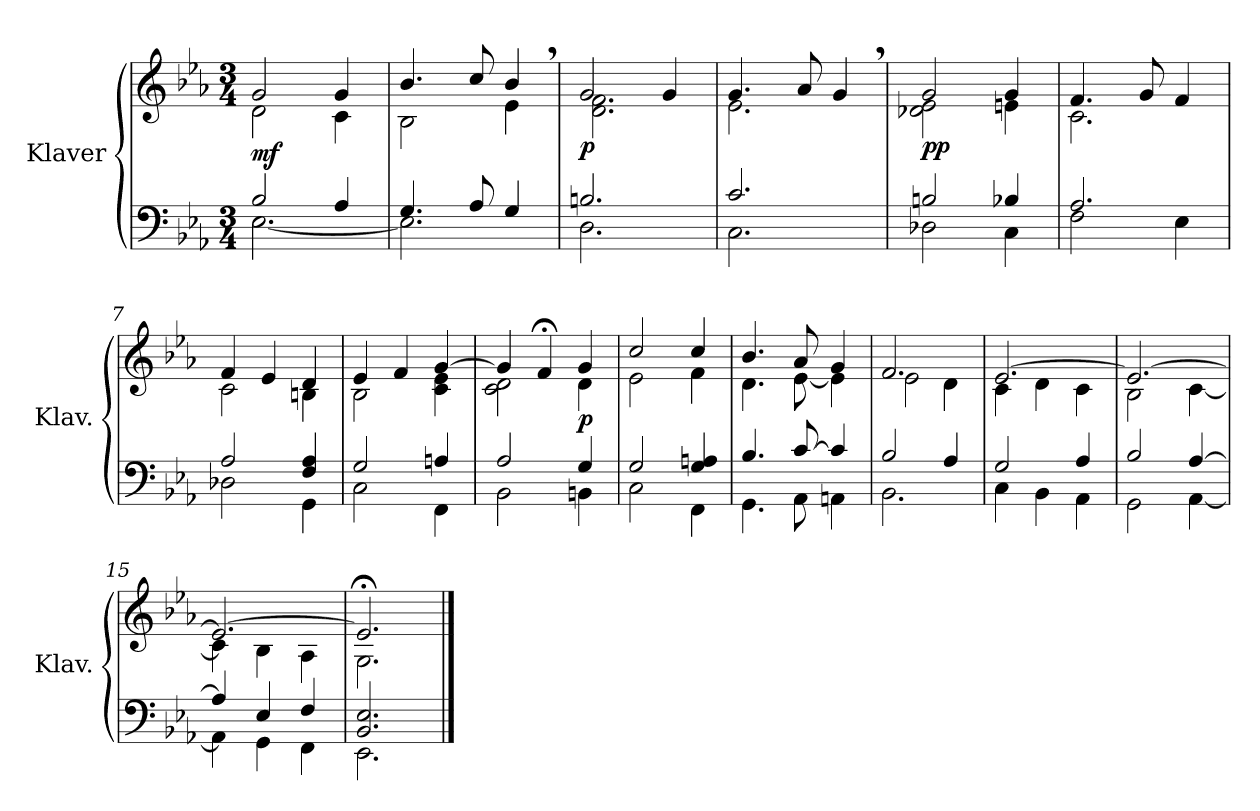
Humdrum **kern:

**kern	**kern	**dynam
*part1	*part1	*part1
*staff2	*staff1	*staff1/2
*I"Klaver	*	*
*I'Klav.	*	*
*clefF4	*clefG2	*
*k[b-e-a-]	*k[b-e-a-]	*
*M3/4	*M3/4	*
=1	=1	=1
*^	*^	*
!	!	!	!	!LO:DY:b
2B-/	[2.E-\	2g/	2d\	mf
4A-/	.	4g/	4c\	.
=2	=2	=2	=2	=2
4.G/	2.E-\]	4.b-/	2B-\	.
8A-/	.	8cc/	.	.
4G/	.	4b-,/	4e-\	.
=3	=3	=3	=3	=3
!	!	!	!	!LO:DY:b
2.Bn/	2.D\	2g/	2.d\ 2.f\	p
.	.	4g/	.	.
=4	=4	=4	=4	=4
2.c/	2.C\	4.g/	2.e-\	.
.	.	8a-/	.	.
.	.	4g,/	.	.
=5	=5	=5	=5	=5
!	!	!	!	!LO:DY:b
2Bn/	2D-X\	2g/	2d-X\ 2e-\	pp
4B-X/	4C\	4g/	4en\	.
=6	=6	=6	=6	=6
2.A-/	2F\	4.f/	2.c\	.
.	.	8g/	.	.
.	4E-\	4f/	.	.
=7	=7	=7	=7	=7
2A-/	2D-X\	4f/	2c\	.
.	.	4e-/	.	.
4F/ 4A-/	4GG\	4d/	4Bn\	.
=8	=8	=8	=8	=8
2G/	2C\	4e-/	2B-\	.
.	.	4f/	.	.
4An/	4FF\	[4g/	4c\ 4e-\	.
=9	=9	=9	=9	=9
2A-/	2BB-\	4g/]	2c\ 2d\	.
.	.	4f;<Z/	.	.
!	!	!	!	!LO:DY:b
4G/	4BBn\	4g/	4d\	p
=10	=10	=10	=10	=10
2G/	2C\	2cc/	2e-\	.
4G/ 4An/	4FF\	4cc/	4f\	.
!!LO:LB:g=z	!!
=11	=11	=11	=11	=11
4.B-/	4.GG\	4.b-/	4.d\	.
[8c/	8AA-\	8a-/	[8e-\	.
4c/]	4AAn\	4g/	4e-\]	.
=12	=12	=12	=12	=12
2B-/	2.BB-\	2.f/	2e-\	.
4A-/	.	.	4d\	.
=13	=13	=13	=13	=13
2G/	4C\	[2.e-/	4c\	.
.	4BB-\	.	4d\	.
4A-/	4AA-\	.	4c\	.
=14	=14	=14	=14	=14
2B-/	2GG\	2.e-/_	2B-\	.
[4A-/	[4AA-\	.	[4c\	.
=15	=15	=15	=15	=15
4A-/]	4AA-\]	2.e-/_	4c\]	.
4E-/	4GG\	.	4B-\	.
4F/	4FF\	.	4A-\	.
=16	=16	=16	=16	=16
2.BB-/ 2.E-/	2.EE-\	2.e-;</]	2.G\	.
*v	*v	*	*	*
*	*v	*v	*
==	==	==
*-	*-	*-
